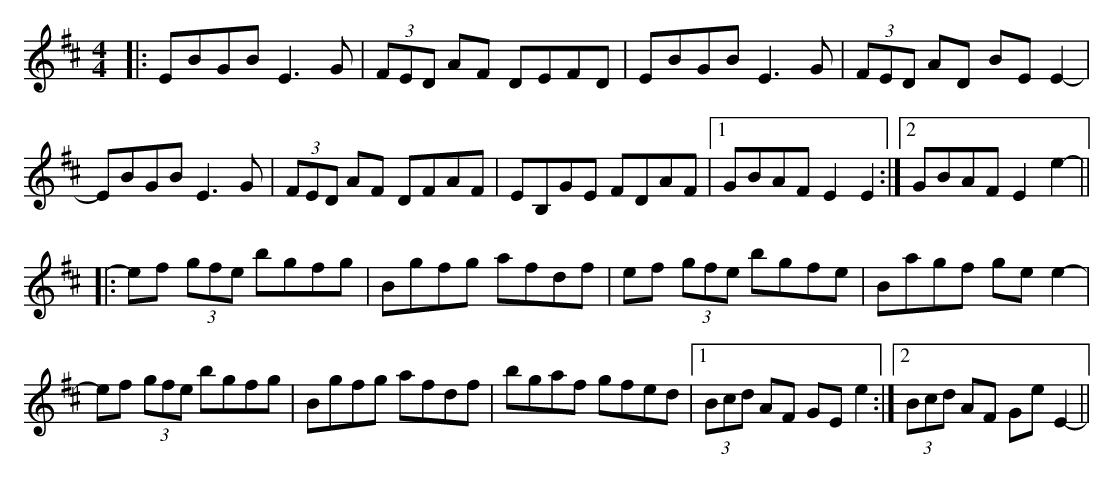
X:1
M:4/4
K:Edor
|:EBGB E3G|(3FED AF DEFD|EBGB E3G|(3FED AD BE E2-|
EBGB E3G|(3FED AF DFAF|EB,GE FDAF|1 GBAF E2E2:|2 GBAF E2e2-||
|:ef (3gfe bgfg|Bgfg afdf|ef (3gfe bgfe|Bagf gee2-|
ef (3gfe bgfg|Bgfg afdf|bgaf gfed|1 (3Bcd AF GE e2:|2 (3Bcd AF GeE2-||
